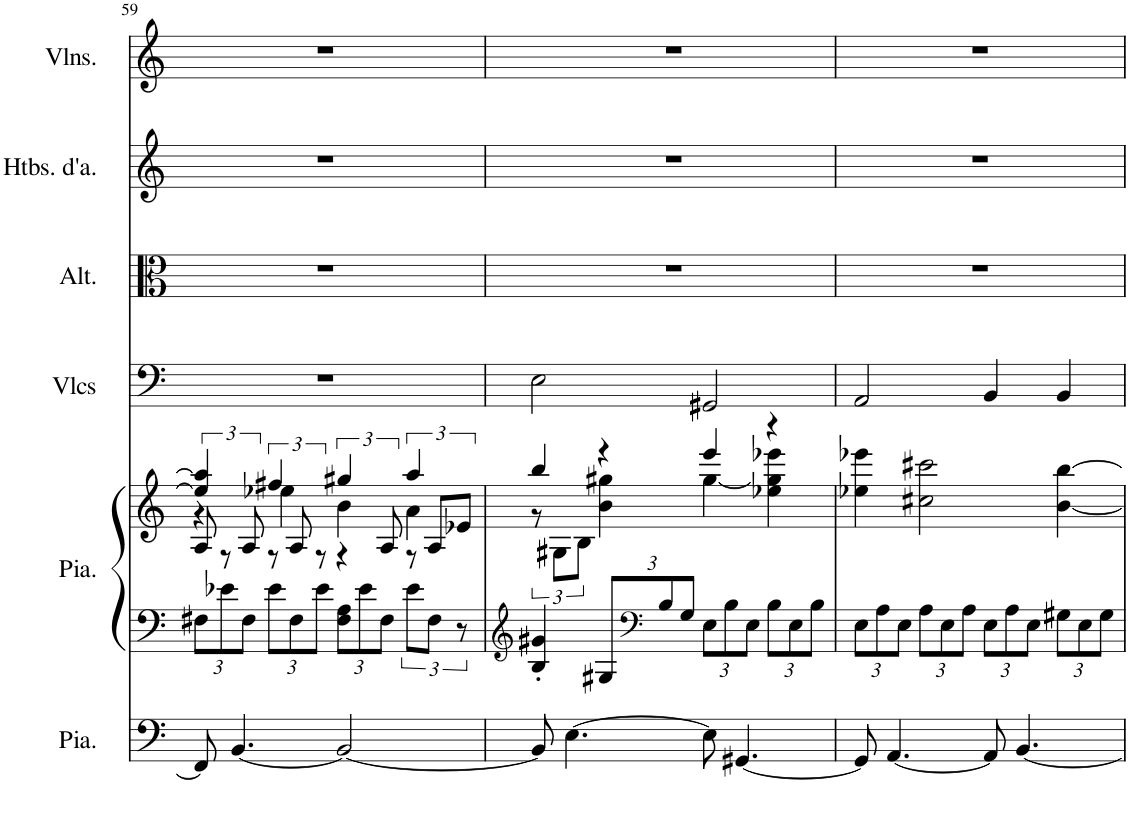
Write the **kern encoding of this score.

**kern	**kern	**kern	**kern	**kern	**kern	**kern
*part6	*part5	*part5	*part4	*part3	*part2	*part1
*staff7	*staff6	*staff5	*staff4	*staff3	*staff2	*staff1
*I"Piano, Pedals	*I"Piano, Organ	*	*I"Violoncelles, Bass	*I"Altos, Tenor	*I"Hautbois d'amour, Alto	*I"Violons, Soprano
*I'Pia.	*I'Pia.	*	*I'Vlcs	*I'Alt.	*I'Htbs. d'a.	*I'Vlns.
!!LO:PB:g=z
*clefF4	*clefF4	*clefG2	*clefF4	*clefC3	*clefG2	*clefG2
*	*	*	*	*	*Trd2c3	*
*k[]	*k[]	*k[]	*k[]	*k[]	*k[]	*k[]
*M4/4	*M4/4	*M4/4	*M4/4	*M4/4	*M4/4	*M4/4
*	*Xbrackettup	*	*	*	*	*
=59	=59	=59	=59	=59	=59	=59
*	*	*^	*	*	*	*
*	*	*	*^	*	*	*	*
8FF#/]	12F#X\L	4ee/] 4aa/]	4r	12A/	1r	1r	1r	1r
.	12e-X\	.	.	12r	.	.	.	.
[4.BB/	.	.	.	.	.	.	.	.
.	12F#\J	.	.	12A/	.	.	.	.
.	12e-\L	4ff#X/	4ee-X\	12r	.	.	.	.
.	12F#\	.	.	12A/	.	.	.	.
.	12e-\J	.	.	4r	.	.	.	.
2BB/_	12F#\ 12A\L	4gg#X/	4b\	.	.	.	.	.
.	12e-\	.	.	.	.	.	.	.
.	12F#\J	.	.	12A/	.	.	.	.
*	*brackettup	*	*	*	*	*	*	*
.	12e-\L	4aa/	4a\	12r	.	.	.	.
.	12F#\J	.	.	12A/L	.	.	.	.
.	12r	.	.	12e-X/J	.	.	.	.
*	*	*v	*v	*v	*	*	*	*
=60	=60	=60	=60	=60	=60	=60
*	*clefG2	*	*	*	*	*
*	*	*^	*	*	*	*
8BB/]	4B/' 4g#X/'	4bb/	12r	2E\	1r	1r	1r
.	.	.	12G#X\L	.	.	.	.
[4.E\	.	.	.	.	.	.	.
.	.	.	12B\J	.	.	.	.
*	*Xbrackettup	*	*	*	*	*	*
.	12G#X/L	4r	4b\ 4gg#X\	.	.	.	.
*	*clefF4	*	*	*	*	*	*
.	12B/	.	.	.	.	.	.
.	12G#/J	.	.	.	.	.	.
8E\]	12E\L	4eee/	[4gg#\	2GG#X/	.	.	.
.	12B\	.	.	.	.	.	.
[4.GG#X/	.	.	.	.	.	.	.
.	12E\J	.	.	.	.	.	.
.	12B\L	4r	4ee-X\ 4gg#\] 4eee-X\	.	.	.	.
.	12E\	.	.	.	.	.	.
.	12B\J	.	.	.	.	.	.
*	*	*v	*v	*	*	*	*
=61	=61	=61	=61	=61	=61	=61
8GG#/]	12E\L	4ee-X\ 4eee-X\	2AA/	1r	1r	1r
.	12A\	.	.	.	.	.
[4.AA/	.	.	.	.	.	.
.	12E\J	.	.	.	.	.
.	12A\L	2cc#X\ 2ccc#X\	.	.	.	.
.	12E\	.	.	.	.	.
.	12A\J	.	.	.	.	.
8AA/]	12E\L	.	4BB/	.	.	.
.	12A\	.	.	.	.	.
[4.BB/	.	.	.	.	.	.
.	12E\J	.	.	.	.	.
.	12G#X\L	[4b\ [4bb\	4BB/	.	.	.
.	12E\	.	.	.	.	.
.	12G#\J	.	.	.	.	.
=	=	=	=	=	=	=
*-	*-	*-	*-	*-	*-	*-
